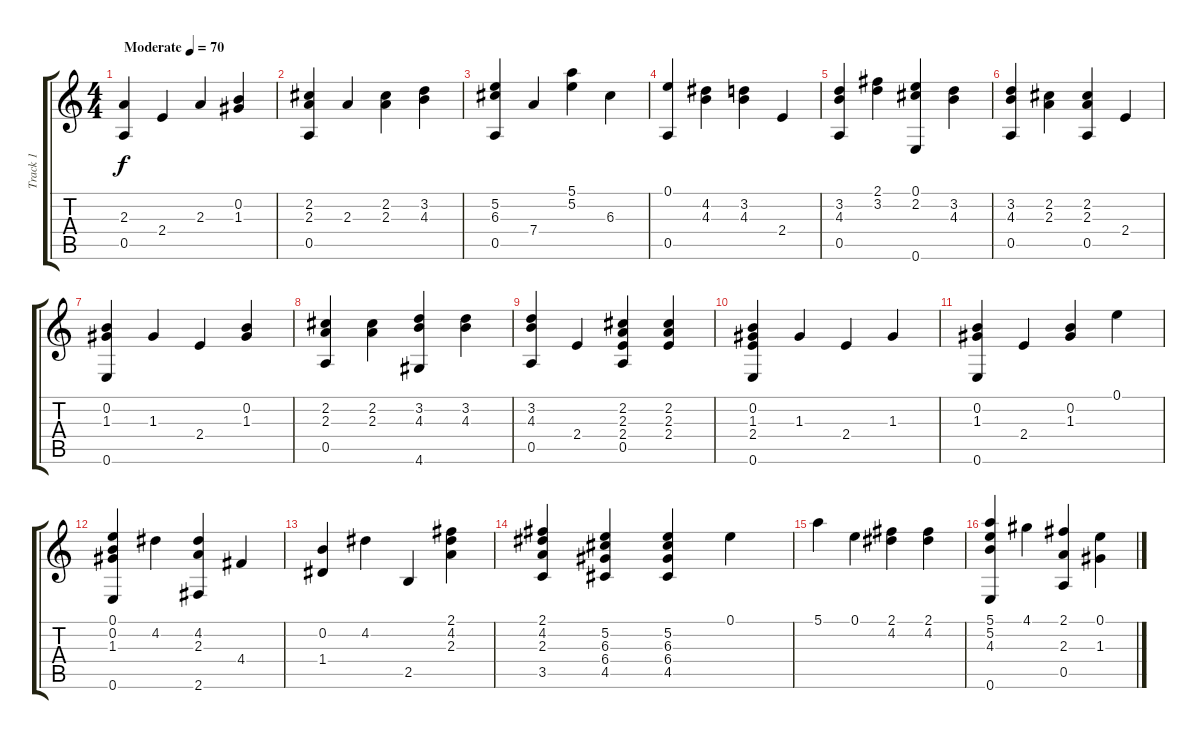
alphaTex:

\track ("Track 1" "Track 1") {instrument acousticguitarsteel}
\staff {score tabs}
\tuning (E4 B3 G3 D3 A2 E2) {hide}
\ts (4 4)
\tempo (70 "Moderate")
\clef g2
\ks c
(2.3 0.5).4{dy f instrument acousticguitarsteel} 2.4.4 2.3.4 (0.2 1.3).4 |
(2.2 2.3 0.5).4 2.3.4 (2.2 2.3).4 (3.2 4.3).4 |
(5.2 6.3 0.5).4 7.4.4 (5.1 5.2).4 6.3.4 |
(0.1 0.5).4 (4.2 4.3).4 (3.2 4.3).4 2.4.4 |
(3.2 4.3 0.5).4 (2.1 3.2).4 (0.1 2.2 0.6).4 (3.2 4.3).4 |
(3.2 4.3 0.5).4 (2.2 2.3).4 (2.2 2.3 0.5).4 2.4.4 |
(0.2 1.3 0.6).4 1.3.4 2.4.4 (0.2 1.3).4 |
(2.2 2.3 0.5).4 (2.2 2.3).4 (3.2 4.3 4.6).4 (3.2 4.3).4 |
(3.2 4.3 0.5).4 2.4.4 (2.2 2.3 2.4 0.5).4 (2.2 2.3 2.4).4 |
(0.2 1.3 2.4 0.6).4 1.3.4 2.4.4 1.3.4 |
(0.2 1.3 0.6).4 2.4.4 (0.2 1.3).4 0.1.4 |
(0.1 0.2 1.3 0.6).4 4.2.4 (4.2 2.3 2.6).4 4.4.4 |
(0.2 1.4).4 4.2.4 2.5.4 (2.1 4.2 2.3).4 |
(2.1 4.2 2.3 3.5).4 (5.2 6.3 6.4 4.5).4 (5.2 6.3 6.4 4.5).4 0.1.4 |
5.1.4 0.1.4 (2.1 4.2).4 (2.1 4.2).4 |
(5.1 5.2 4.3 0.6).4 4.1.4 (2.1 2.3 0.5).4 (0.1 1.3).4
